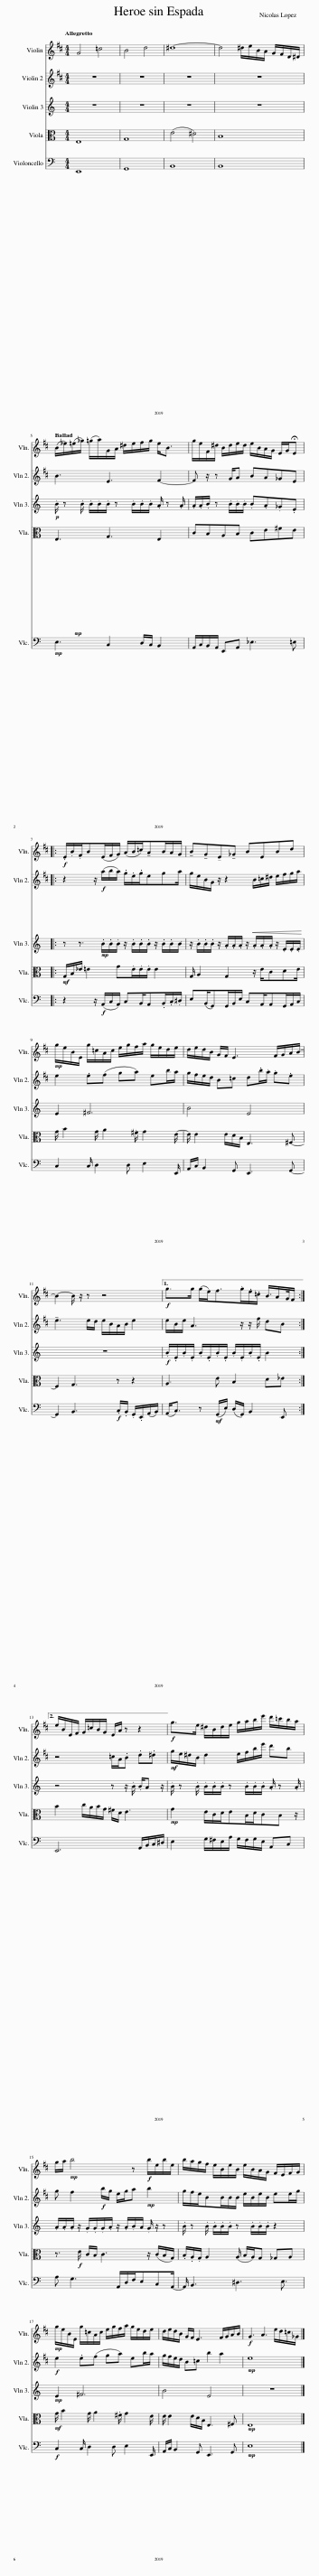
X:1
%%score 1 2 3 4 5
L:1/8
Q:1/4=120
M:4/4
I:linebreak $
K:D
V:1 treble
V:2 treble
V:3 treble
V:4 alto
V:5 bass
V:1
 G4 =c4 | B4 d4 | ^d8- | d4 ^d/e/B/A/ G/F/D/^D/ |$[Q:1/4=60] (B/_e/)(=e/_g/) (=g/a/)G/A/ ^d/e/f/g/ e<B | %5
 g/e/F/^d/ B/d/e/d/ e/B/A/G/ E/G/!fermata!E |:$!f! .E/.B/.F/B(E/F/G/) (A/B/=c/)!tenuto!AB/A/G/ | !tenuto!B!tenuto!G!tenuto!E!tenuto!_G BEBd |$!mp! g/e/B/E/ g/=c/A/c/ e/g/f/a/ g/e/d/e/ | d/e/d/B/ G/F/ E3 F/G/A/B/- |$ %10
 B2- B/ z/ z z4 |1!f! g>g (g/e<)f.g/.e/.=c/ B3/4A/G/4F/ :|2$ e/B/E/F/ G/=c/B/G/ E/A/ z z2 ||!f! g>e ^d/B/d/e/ g/a/b/e'/ d'/=c'/b/a/ |$ g/a/!mp! b4 z!f! b/e/b/e/ | %15
 b/a/g/f/ e/B/e/B/ e/B/A/G/ F/E/F/G/ |$!mp! g/e/B/E/ g/=c/A/c/ e/g/f/a/ g/e/d/e/ | d/e/d/B/ G/F/ E3 F/G/A/B/ |!f! G3 A3 e/d/=c/_G/!D.S.! |] %19
V:2
 z8 | z8 | z8 | z8 |$ B3 E3 F2- | %5
 F z/ z G/A BA_GE |:$ z2 z/!f! (a/b/a/) .g/.e/.g/ega/ | g/e/B/G/ z/ z2!<(! B/=c/^d/ e/f/g/a/!<)! |$ e2 .e(f ga) eb/a/ | g/f/e/d/ B=c d.b/.a/ .g.e |$ %10
 !tenuto!e3 e/d/ e/B/A/B/ e2 |1 e/B/e/ A3 z/ z/ f/ dB :|2$ z4 =c/A/.B .d.^d ||!mf! g/e/^d/B/ d2 e/f/b/e'/ d'b |$ g f2!f! b/g/ e/g/a!mp! b2 | %15
 g/f/e/BB/B/B/ e/B/e/B/ ee/g/ |$!f! e2 .e(f ga) eb/a/ | g/f/e/d/ B=c b2 a2 |!mp! e8 |] %19
V:3
[K:C] z8 | z8 | z8 | z8 |$!p! .B/ z .B/ .B/.B/.B/ z .B/.B/.B/ .A/ z .A/ | %5
 .A/.A/.B/ z .B/.B/.B/ .B.A._G.E |:$ z z3/2!mp! .B/.B/.B/ z/ .B/.B/.B/ z/ .B/.B/.B/ | z/ .B/.B/.B/ z/ .A/.A/.A/ z/ .A/.A/.A/ z/ .E/.E/.E/ |$ E2 ^F6 | B4 E4 |$ %10
 z8 |1!f! .B/.E/.B/.E/ .B/.E/.B/.E/ .B/.E/.B/.E/ B2 :|2$ z4 z z/ .B/ .B/A z/ || .B/ z .B/ .B/.B/.B/ z .B/.B/.B/ .A/ z .A/ |$ .A/.A/.A/ z/ .G/.G/.G/.A/ z/ .A/.B/A/ .G/ z/ z | %15
 .B/ z .B/ .B/.B/.B/ z .B/.B/.B/ z2 |$!mp! E2 ^F6 | B4 E4 | z8 |] %19
V:4
[K:C] E,8 | G,8 | (E4 ^D4) | B,8 |$!mp! E,3 G,3 E,2 | %5
 CB,A,B, CE^FE |:$!mf! G,/B,/_E/ =E2 G.E/.E/.E/ E2 | G,/ A,2 G,2 z/ E/CDE/ |$ G/ B2 G/ A2 .^F/ G2 E/- | E/ E2 E/D/B,/ E,3 ^F,- |$ %10
 F,2 G,3 z z2 |1 A,3 E B,2 D_E :|2$ B2 c/A/B/G/ ^F/D/ E3 ||!mp! G2 E/C/D/EB,/D/CB, z/ |$ z3/2!f! E/ C/B,/ C3 z/ (C/B,/G,/) | %15
 .B,/.A,/.G,/ A,2 (A,/ B,/A,/)G, _G,A, |$!mf! G/ B2 G/ A2 .^F/ G2 E/ | E/ E2 E/D/B,/ E,3 ^F, |!mp! E,8 |] %19
V:5
[K:C] E,,8 | G,,8 | B,,8 | B,,8 |$!mp! E,3 C,2 D,/C,/ B,,2 | %5
 A,,/C,/B,,/A,,/ E,,A,, _E,3 =E, |:$ z2 z/!f! (A,,/C,/A,,/) C,B,,/A,,.B,,/.C,/.^D,/ | E,(B,,/G,,)G,,/B,,/E,/ C,A,,/A,,G,,/A,,/C,/ |$ C,2 C,/ D,2 D, E,2 E,,/ | A,,/C,/ B,,2 G,, E,,3 G,,- |$ %10
 G,,2 B,,3!f! .C,/.B,,/ .G,,/.E,,/(A,,/B,,/) |1 (A,,<C,) z!mf! (G,,/E,/) (D,/G,,/) B,,2 E,, :|2$ E,,6!<(! G,,/B,,/C,/^D,/!<)! ||!f! E,2 G,/^F,/E,/A,/ G,/F,/G,/E,/ A,,C, |$ A, G,3 A,,/D,/F,/E,C,A,,/- | %15
 A,,/ B,,3 ^D,3 E,3/2 |$!f! C,2 C,/ D,2 D, E,2 E,,/ | A,,/C,/ B,,2 G,, E,,3 G,, |!mp! E,8 |] %19
